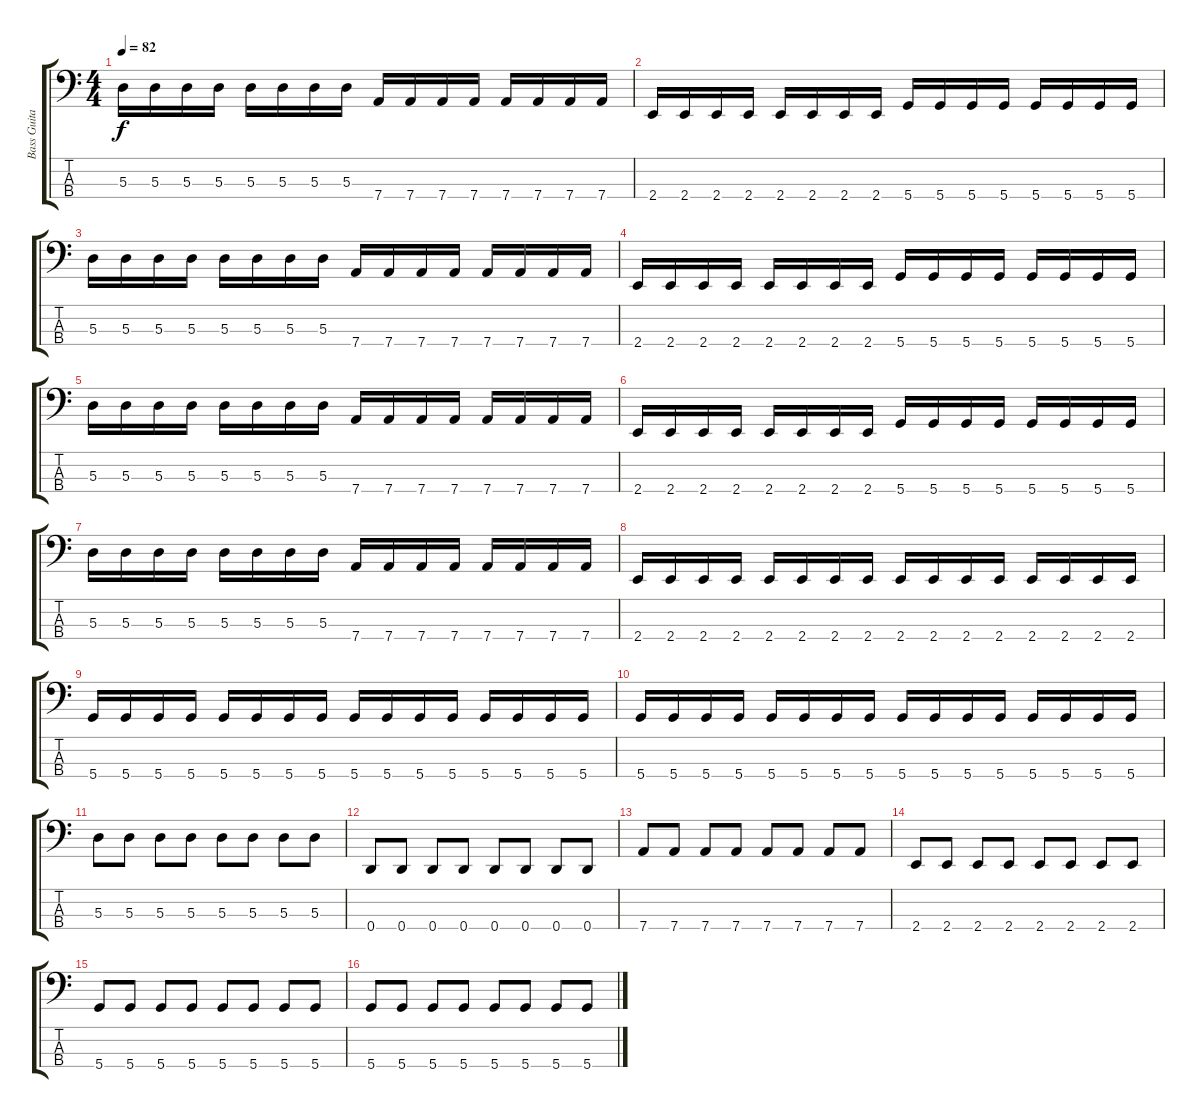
\track ("Bass Guitar" "Bass Guita") {instrument electricbassfinger}
\staff {score tabs}
\tuning (G2 D2 A1 D1) {hide}
\ts (4 4)
\tempo 82
\clef f4
\ks c
5.3.16{dy f} 5.3.16 5.3.16 5.3.16 5.3.16 5.3.16 5.3.16 5.3.16 7.4.16 7.4.16 7.4.16 7.4.16 7.4.16 7.4.16 7.4.16 7.4.16 |
2.4.16 2.4.16 2.4.16 2.4.16 2.4.16 2.4.16 2.4.16 2.4.16 5.4.16 5.4.16 5.4.16 5.4.16 5.4.16 5.4.16 5.4.16 5.4.16 |
5.3.16 5.3.16 5.3.16 5.3.16 5.3.16 5.3.16 5.3.16 5.3.16 7.4.16 7.4.16 7.4.16 7.4.16 7.4.16 7.4.16 7.4.16 7.4.16 |
2.4.16 2.4.16 2.4.16 2.4.16 2.4.16 2.4.16 2.4.16 2.4.16 5.4.16 5.4.16 5.4.16 5.4.16 5.4.16 5.4.16 5.4.16 5.4.16 |
5.3.16 5.3.16 5.3.16 5.3.16 5.3.16 5.3.16 5.3.16 5.3.16 7.4.16 7.4.16 7.4.16 7.4.16 7.4.16 7.4.16 7.4.16 7.4.16 |
2.4.16 2.4.16 2.4.16 2.4.16 2.4.16 2.4.16 2.4.16 2.4.16 5.4.16 5.4.16 5.4.16 5.4.16 5.4.16 5.4.16 5.4.16 5.4.16 |
5.3.16 5.3.16 5.3.16 5.3.16 5.3.16 5.3.16 5.3.16 5.3.16 7.4.16 7.4.16 7.4.16 7.4.16 7.4.16 7.4.16 7.4.16 7.4.16 |
2.4.16 2.4.16 2.4.16 2.4.16 2.4.16 2.4.16 2.4.16 2.4.16 2.4.16 2.4.16 2.4.16 2.4.16 2.4.16 2.4.16 2.4.16 2.4.16 |
5.4.16 5.4.16 5.4.16 5.4.16 5.4.16 5.4.16 5.4.16 5.4.16 5.4.16 5.4.16 5.4.16 5.4.16 5.4.16 5.4.16 5.4.16 5.4.16 |
5.4.16 5.4.16 5.4.16 5.4.16 5.4.16 5.4.16 5.4.16 5.4.16 5.4.16 5.4.16 5.4.16 5.4.16 5.4.16 5.4.16 5.4.16 5.4.16 |
5.3.8 5.3.8 5.3.8 5.3.8 5.3.8 5.3.8 5.3.8 5.3.8 |
0.4.8 0.4.8 0.4.8 0.4.8 0.4.8 0.4.8 0.4.8 0.4.8 |
7.4.8 7.4.8 7.4.8 7.4.8 7.4.8 7.4.8 7.4.8 7.4.8 |
2.4.8 2.4.8 2.4.8 2.4.8 2.4.8 2.4.8 2.4.8 2.4.8 |
5.4.8 5.4.8 5.4.8 5.4.8 5.4.8 5.4.8 5.4.8 5.4.8 |
5.4.8 5.4.8 5.4.8 5.4.8 5.4.8 5.4.8 5.4.8 5.4.8
